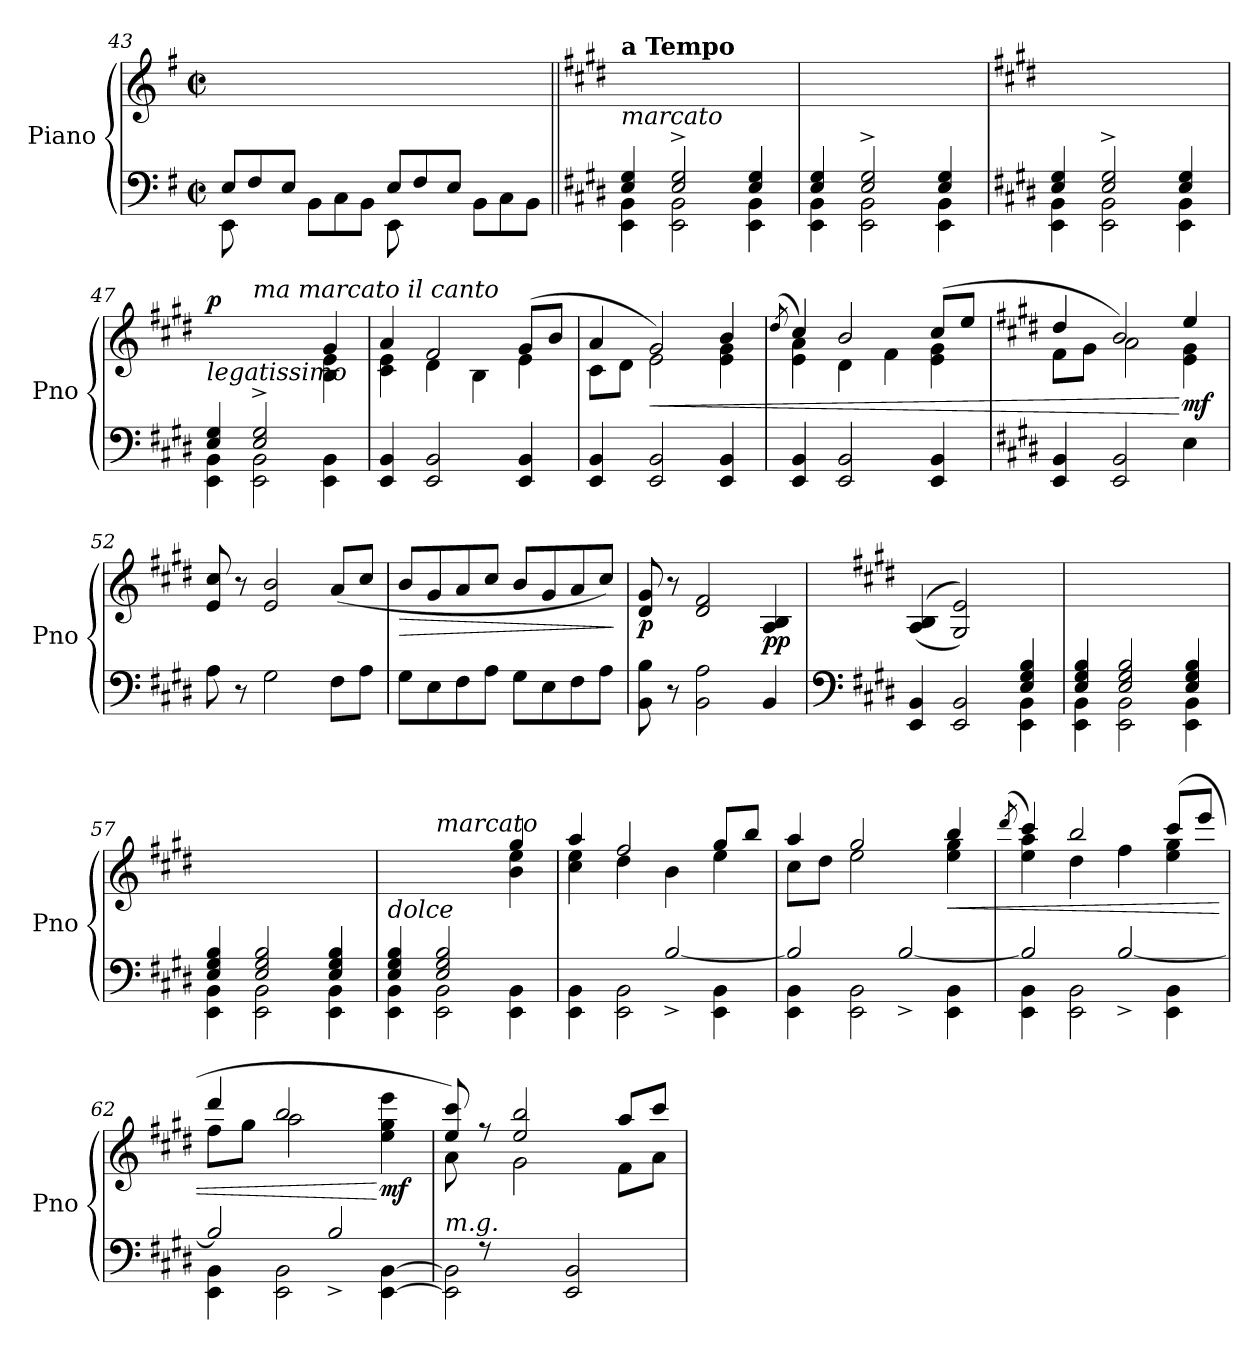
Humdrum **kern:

**kern	**kern	**dynam
*part1	*part1	*part1
*staff2	*staff1	*staff1/2
*I"Piano	*	*
*I'Pno	*	*
*clefF4	*clefG2	*
*k[f#]	*k[f#]	*
*M2/2	*M2/2	*
*met(c|)	*met(c|)	*
*Xtuplet	*	*
=43	=43	=43
*^	*	*
12E/L	8EE\	4ryy	.
12F#/	.	.	.
.	8rEEyy	.	.
12E/J	.	.	.
4ryy	12BB\L	4rddyy	.
.	12C\	.	.
.	12BB\J	.	.
12E/L	8EE\	4ryy	.
12F#/	.	.	.
.	8rEEyy	.	.
12E/J	.	.	.
4ryy	12BB\L	4rddyy	.
.	12C\	.	.
.	12BB\J	.	.
=44||	=44||	=44||	=44||
*k[f#c#g#d#]	*	*k[f#c#g#d#]	*
*	*	*MM144	*
!	!	!LO:TX:a:B:t=a Tempo	!
!LO:TX:a:i:t=marcato	!	!	!
4E/ 4G#/	4EE\ 4BB\	1ryy	.
2E/^ 2G#/^	2EE\ 2BB\	.	.
4E/ 4G#/	4EE\ 4BB\	.	.
=45	=45	=45	=45
4E/ 4G#/	4EE\ 4BB\	1ryy	.
2E/^ 2G#/^	2EE\ 2BB\	.	.
4E/ 4G#/	4EE\ 4BB\	.	.
!!LO:LB:g=z
=46	=46	=46	=46
*k[f#c#g#d#]	*	*k[f#c#g#d#]	*
4E/ 4G#/	4EE\ 4BB\	1ryy	.
2E/^ 2G#/^	2EE\ 2BB\	.	.
4E/ 4G#/	4EE\ 4BB\	.	.
=47	=47	=47	=47
*	*	*^	*
!LO:TX:a:i:t=legatissimo	!	!	!	!
!	!	!	!	!LO:DY:a
*	*	*	*^	*
4E/ 4G#/	4EE\ 4BB\	2.ryy	2.ryy	4ryy	p
!	!	!	!	!LO:TX:a:i:t=ma marcato il canto	!
2E/^ 2G#/^	2EE\ 2BB\	.	.	2.ryy	.
4ryy	4EE\ 4BB\	4g#/	4B\ 4e\	.	.
*v	*v	*	*	*	*
*	*	*v	*v	*
=48	=48	=48	=48
4EE/ 4BB/	4a/	4c#\ 4e\	.
2EE/ 2BB/	2f#/	4d#\	.
.	.	4B\	.
4EE/ 4BB/	(8g#/L	4e\	.
.	8b/J	.	.
=49	=49	=49	=49
4EE/ 4BB/	4a/	8c#\L	.
.	.	8d#\J	.
!	!	!	!LO:HP:b
2EE/ 2BB/	2g#/)	2e\	<
4EE/ 4BB/	4b/	4e\ 4g#\	.
=50	=50	=50	=50
.	(8qdd#/	.	.
4EE/ 4BB/	4cc#/)	4e\ 4a\	.
2EE/ 2BB/	2b/	4d#\	.
.	.	4f#\	.
4EE/ 4BB/	(8cc#/L	4e\ 4g#\	.
.	8ee/J	.	.
!!LO:LB:g=z	!!
=51	=51	=51	=51
*k[f#c#g#d#]	*k[f#c#g#d#]	*	*
4EE/ 4BB/	4dd#/	8f#\L	.
.	.	8g#\J	.
2EE/ 2BB/	2b/)	2a\	.
!	!	!	!LO:DY:n=1:b
4E\	4ee/	4e\ 4g#\	[ mf
*	*v	*v	*
=52	=52	=52
8A\	8e/ 8cc#/	.
8r	8r	.
2G#\	2e/ 2b/	.
8F#\L	(8a/L	.
8A\J	8cc#/J	.
=53	=53	=53
!	!	!LO:HP:b
8G#\L	8b/L	>
8E\	8g#/	.
8F#\	8a/	.
8A\J	8cc#/J	.
8G#\L	8b/L	.
8E\	8g#/	.
8F#\	8a/	.
8A\J	8cc#/J)	.
.	.	]
=54	=54	=54
!	!	!LO:DY:b
8BB\ 8B\	8d#/ 8g#/	p
8r	8r	.
2BB\ 2A\	2d#/ 2f#/	.
!	!	!LO:DY:b
4BB/	4A/ 4B/	pp
!!LO:PB:g=z
=55	=55	=55
*clefF4	*	*
*k[f#c#g#d#]	*k[f#c#g#d#]	*
*^	*	*
2.ryy	4EE/ 4BB/	(>(4A/ 4B/	.
.	2EE/ 2BB/	2G#/ 2e/))	.
4E/ 4G#/ 4B/	4EE\ 4BB\	4ryy	.
=56	=56	=56	=56
4E/ 4G#/ 4B/	4EE\ 4BB\	1ryy	.
2E/ 2G#/ 2B/	2EE\ 2BB\	.	.
4E/ 4G#/ 4B/	4EE\ 4BB\	.	.
=57	=57	=57	=57
4E/ 4G#/ 4B/	4EE\ 4BB\	1ryy	.
2E/ 2G#/ 2B/	2EE\ 2BB\	.	.
4E/ 4G#/ 4B/	4EE\ 4BB\	.	.
=58	=58	=58	=58
*	*	*^	*
!LO:TX:a:i:t=dolce	!	!	!	!
*	*	*	*^	*
4E/ 4G#/ 4B/	4EE\ 4BB\	2.ryy	2.ryy	4ryy	.
!	!	!	!	!LO:TX:a:i:t=marcato	!
2E/ 2G#/ 2B/	2EE\ 2BB\	.	.	2.ryy	.
4ryy	4EE\ 4BB\	4gg#/	4b\ 4ee\	.	.
*	*	*	*v	*v	*
=59	=59	=59	=59	=59
4EE\ 4BB\	2ryy	4aa/	4cc#\ 4ee\	.
2EE\ 2BB\	.	2ff#/	4dd#\	.
.	[2B^/	.	4b\	.
4EE\ 4BB\	.	8gg#/L	4ee\	.
.	.	8bb/J	.	.
!!LO:LB:g=z	!!
=60	=60	=60	=60	=60
4EE\ 4BB\	2B/]	4aa/	8cc#\L	.
.	.	.	8dd#\J	.
2EE\ 2BB\	.	2gg#/	2ee\	.
.	[2B^/	.	.	.
!	!	!	!	!LO:HP:b
4EE\ 4BB\	.	4bb/	4ee\ 4gg#\	<
=61	=61	=61	=61	=61
.	.	(8qddd#/	.	.
4EE\ 4BB\	2B/]	4ccc#/)	4ee\ 4aa\	.
2EE\ 2BB\	.	2bb/	4dd#\	.
.	[2B^/	.	4ff#\	.
4EE\ 4BB\	.	(8ccc#/L	4ee\ 4gg#\	.
.	.	8eee/J	.	.
=62	=62	=62	=62	=62
4EE\ 4BB\	2B/]	4ddd#/	8ff#\L	.
.	.	.	8gg#\J	.
2EE\ 2BB\	.	2bb/	2aa\	.
.	2B^/	.	.	.
!	!	!	!	!LO:DY:n=1:b
[4EE\ [4BB\	.	4ee\ 4gg#\ 4eee\	4rgyy	[ mf
=63	=63	=63	=63	=63
!LO:TX:a:i:t=m.g.	!	!	!	!
8ryy	2EE\] 2BB\]	8ee/ 8ccc#/)	8a\	.
8r	.	8rff	8ryy	.
2.ryy	.	2ee/ 2bb/	2g#\	.
.	2EE/ 2BB/	.	.	.
.	.	8aa/L	8f#\L	.
.	.	8ccc#/J	8a\J	.
*v	*v	*	*	*
*	*v	*v	*
=	=	=
*-	*-	*-
